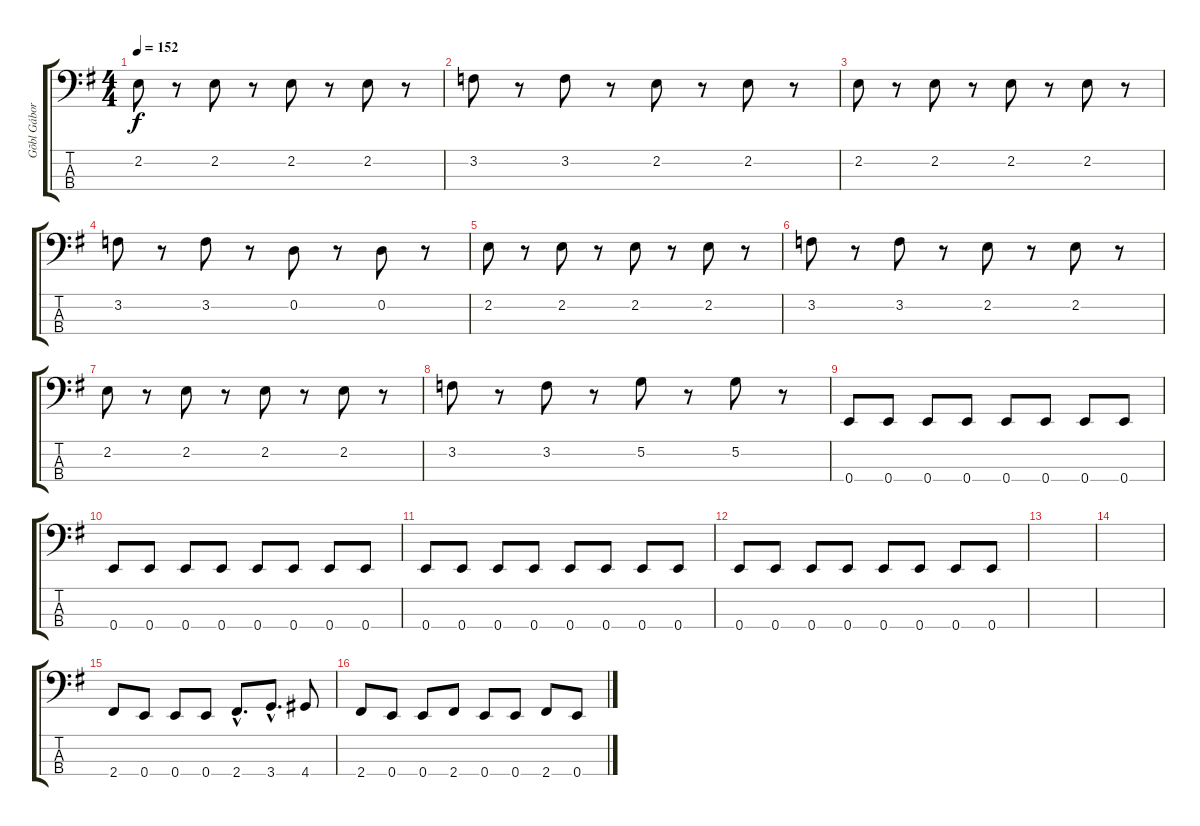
\track ("Gõbl Gábor" "Gõbl Gábor") {instrument electricbassfinger}
\staff {score tabs}
\tuning (G2 D2 A1 E1) {hide}
\ts (4 4)
\tempo 152
\clef f4
\ks eminor
2.2.8{dy f} r.8 2.2.8 r.8 2.2.8 r.8 2.2.8 r.8 |
3.2.8 r.8 3.2.8 r.8 2.2.8 r.8 2.2.8 r.8 |
2.2.8 r.8 2.2.8 r.8 2.2.8 r.8 2.2.8 r.8 |
3.2.8 r.8 3.2.8 r.8 0.2.8 r.8 0.2.8 r.8 |
2.2.8 r.8 2.2.8 r.8 2.2.8 r.8 2.2.8 r.8 |
3.2.8 r.8 3.2.8 r.8 2.2.8 r.8 2.2.8 r.8 |
2.2.8 r.8 2.2.8 r.8 2.2.8 r.8 2.2.8 r.8 |
3.2.8 r.8 3.2.8 r.8 5.2.8 r.8 5.2.8 r.8 |
0.4.8 0.4.8 0.4.8 0.4.8 0.4.8 0.4.8 0.4.8 0.4.8 |
0.4.8 0.4.8 0.4.8 0.4.8 0.4.8 0.4.8 0.4.8 0.4.8 |
0.4.8 0.4.8 0.4.8 0.4.8 0.4.8 0.4.8 0.4.8 0.4.8 |
0.4.8 0.4.8 0.4.8 0.4.8 0.4.8 0.4.8 0.4.8 0.4.8 |
|
|
2.4.8 0.4.8 0.4.8 0.4.8 2.4{hac}.8{d} 3.4{hac}.8{d} 4.4.8 |
2.4.8 0.4.8 0.4.8 2.4.8 0.4.8 0.4.8 2.4.8 0.4.8
